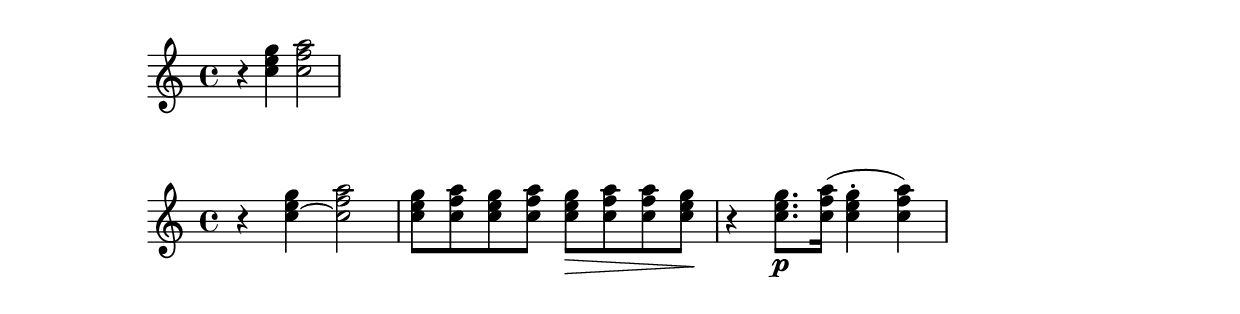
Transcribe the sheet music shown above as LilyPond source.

\version "2.18.2"

% combine notes into chords
\relative c'' {
r4 <c e g> <c f a> 2
}

% combine notes into chords
\relative c'' {
  r4 <c e g>~ <c f a> 2 |
  <c e g>8[ <c f a> <c e g> <c f a>] 
            <c e g>8\>[ <c f a> <c f a> <c e g>]\! |
  r4 <c e g>8.\p <c f a>16( <c e g>4-. <c f a>) |
}

